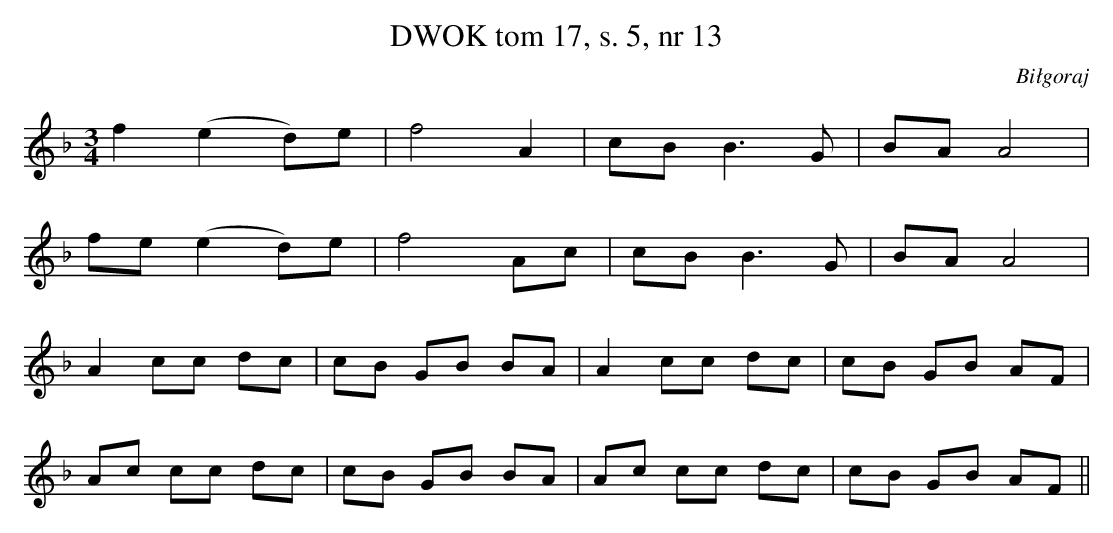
X:1
T:DWOK tom 17, s. 5, nr 13
O:Biłgoraj
L:1/16
M:3/4
K:F
f4 (e4 d2)e2|f8 A4|c2B2 B6G2|B2A2 A8|
f2e2 (e4 d2)e2|f8 A2c2|c2B2 B6G2|B2A2 A8|
A4 c2c2 d2c2|c2B2 G2B2 B2A2|A4 c2c2 d2c2|c2B2 G2B2 A2F2|
A2c2 c2c2 d2c2|c2B2 G2B2 B2A2|A2c2 c2c2 d2c2|c2B2 G2B2 A2F2||
